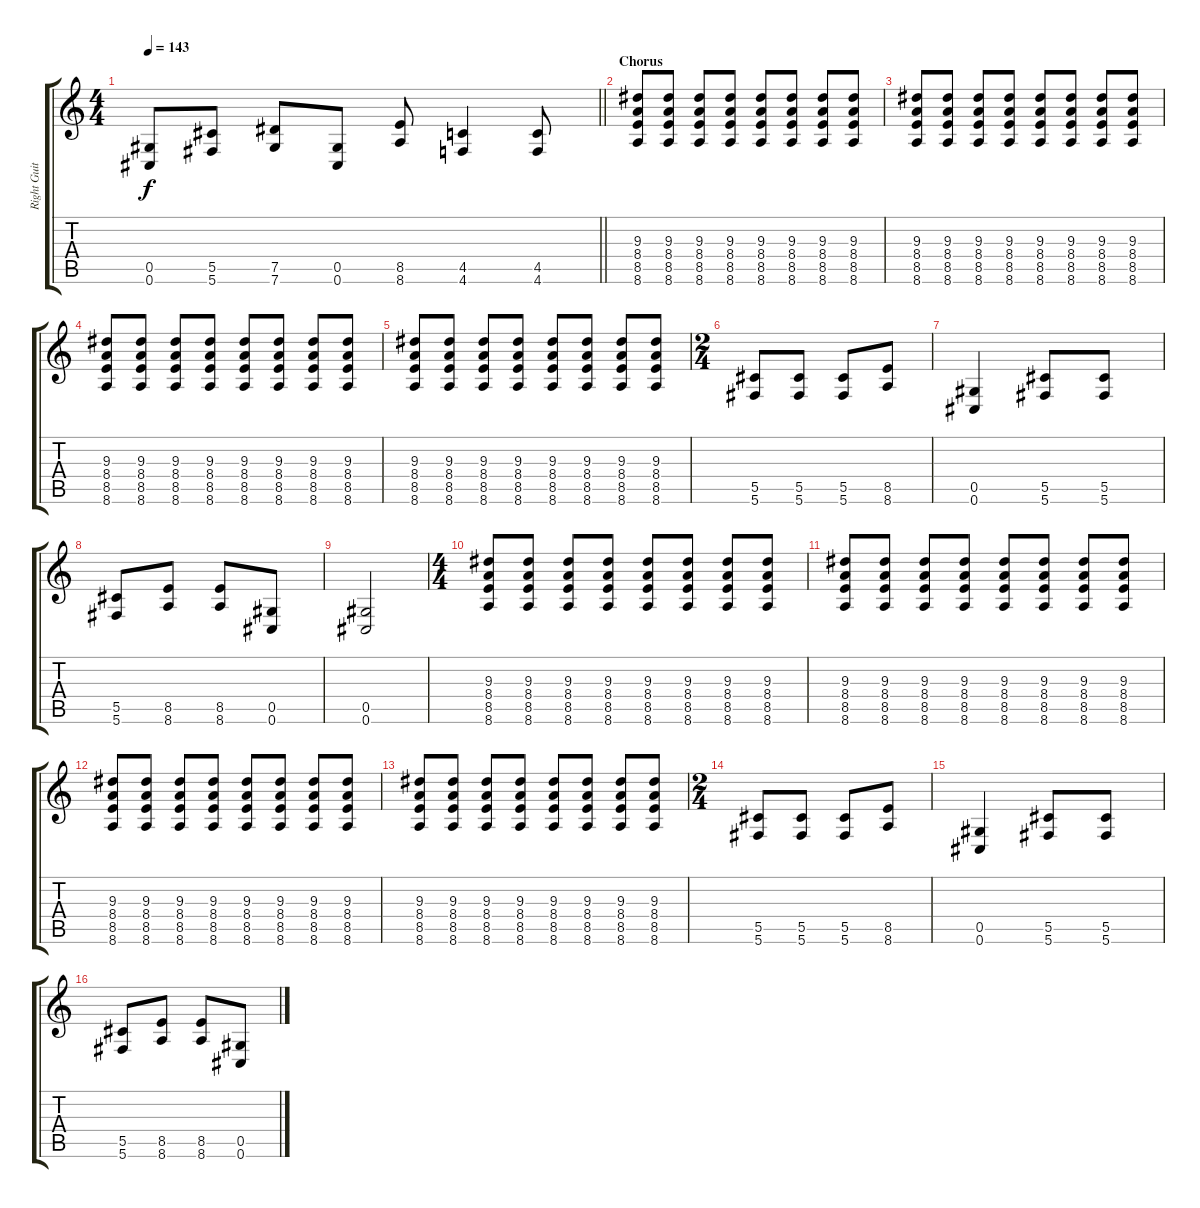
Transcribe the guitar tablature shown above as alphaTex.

\track ("Right Guitar" "Right Guit") {instrument overdrivenguitar}
\staff {score tabs}
\tuning (Eb4 Bb3 Gb3 Db3 Ab2 Db2) {hide}
\ts (4 4)
\tempo 143
\clef g2
\barLineRight lightlight
\ks c
(0.5 0.6).8{dy f} (5.5 5.6).8 (7.5 7.6).8 (0.5 0.6).8 (8.5 8.6).8 (4.5 4.6).4 (4.5 4.6).8 |
\section ("" "Chorus")
(9.3 8.4 8.5 8.6).8 (9.3 8.4 8.5 8.6).8 (9.3 8.4 8.5 8.6).8 (9.3 8.4 8.5 8.6).8 (9.3 8.4 8.5 8.6).8 (9.3 8.4 8.5 8.6).8 (9.3 8.4 8.5 8.6).8 (9.3 8.4 8.5 8.6).8 |
(9.3 8.4 8.5 8.6).8 (9.3 8.4 8.5 8.6).8 (9.3 8.4 8.5 8.6).8 (9.3 8.4 8.5 8.6).8 (9.3 8.4 8.5 8.6).8 (9.3 8.4 8.5 8.6).8 (9.3 8.4 8.5 8.6).8 (9.3 8.4 8.5 8.6).8 |
(9.3 8.4 8.5 8.6).8 (9.3 8.4 8.5 8.6).8 (9.3 8.4 8.5 8.6).8 (9.3 8.4 8.5 8.6).8 (9.3 8.4 8.5 8.6).8 (9.3 8.4 8.5 8.6).8 (9.3 8.4 8.5 8.6).8 (9.3 8.4 8.5 8.6).8 |
(9.3 8.4 8.5 8.6).8 (9.3 8.4 8.5 8.6).8 (9.3 8.4 8.5 8.6).8 (9.3 8.4 8.5 8.6).8 (9.3 8.4 8.5 8.6).8 (9.3 8.4 8.5 8.6).8 (9.3 8.4 8.5 8.6).8 (9.3 8.4 8.5 8.6).8 |
\ts (2 4)
(5.5 5.6).8 (5.5 5.6).8 (5.5 5.6).8 (8.5 8.6).8 |
(0.5 0.6).4 (5.5 5.6).8 (5.5 5.6).8 |
(5.5 5.6).8 (8.5 8.6).8 (8.5 8.6).8 (0.5 0.6).8 |
(0.5 0.6).2 |
\ts (4 4)
(9.3 8.4 8.5 8.6).8 (9.3 8.4 8.5 8.6).8 (9.3 8.4 8.5 8.6).8 (9.3 8.4 8.5 8.6).8 (9.3 8.4 8.5 8.6).8 (9.3 8.4 8.5 8.6).8 (9.3 8.4 8.5 8.6).8 (9.3 8.4 8.5 8.6).8 |
(9.3 8.4 8.5 8.6).8 (9.3 8.4 8.5 8.6).8 (9.3 8.4 8.5 8.6).8 (9.3 8.4 8.5 8.6).8 (9.3 8.4 8.5 8.6).8 (9.3 8.4 8.5 8.6).8 (9.3 8.4 8.5 8.6).8 (9.3 8.4 8.5 8.6).8 |
(9.3 8.4 8.5 8.6).8 (9.3 8.4 8.5 8.6).8 (9.3 8.4 8.5 8.6).8 (9.3 8.4 8.5 8.6).8 (9.3 8.4 8.5 8.6).8 (9.3 8.4 8.5 8.6).8 (9.3 8.4 8.5 8.6).8 (9.3 8.4 8.5 8.6).8 |
(9.3 8.4 8.5 8.6).8 (9.3 8.4 8.5 8.6).8 (9.3 8.4 8.5 8.6).8 (9.3 8.4 8.5 8.6).8 (9.3 8.4 8.5 8.6).8 (9.3 8.4 8.5 8.6).8 (9.3 8.4 8.5 8.6).8 (9.3 8.4 8.5 8.6).8 |
\ts (2 4)
(5.5 5.6).8 (5.5 5.6).8 (5.5 5.6).8 (8.5 8.6).8 |
(0.5 0.6).4 (5.5 5.6).8 (5.5 5.6).8 |
(5.5 5.6).8 (8.5 8.6).8 (8.5 8.6).8 (0.5 0.6).8
